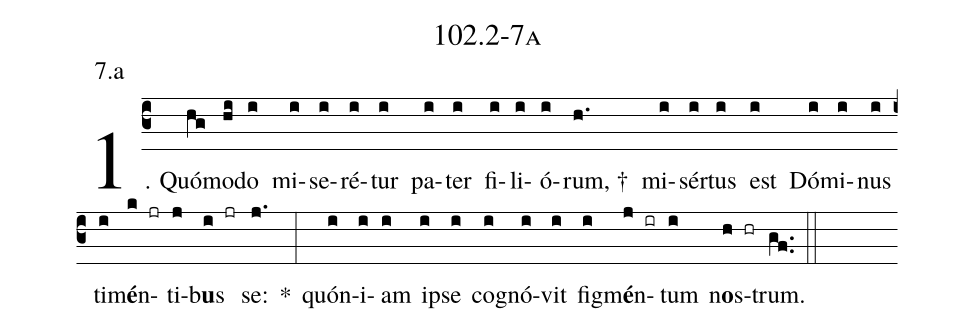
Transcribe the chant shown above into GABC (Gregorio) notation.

name: 102.2-7a;
annotation: 7.a;
%%
(c3)1. Quó(hg)mo(hi)do(i) mi(i)se(i)ré(i)tur(i) pa(i)ter(i) fi(i)li(i)ó(i)rum, †(h.) mi(i)sér(i)tus(i) est(i) Dó(i)mi(i)nus(i) ti(i)m<b>é</b>n(k jr)ti(j)b<b>u</b>s(i jr) se:(j.) *(:) quón(i)i(i)am(i) ip(i)se(i) co(i)gnó(i)vit(i) fig(i)m<b>é</b>n(j ir)tum(i) n<b>o</b>s(h hr)trum.(gf..) (::)
